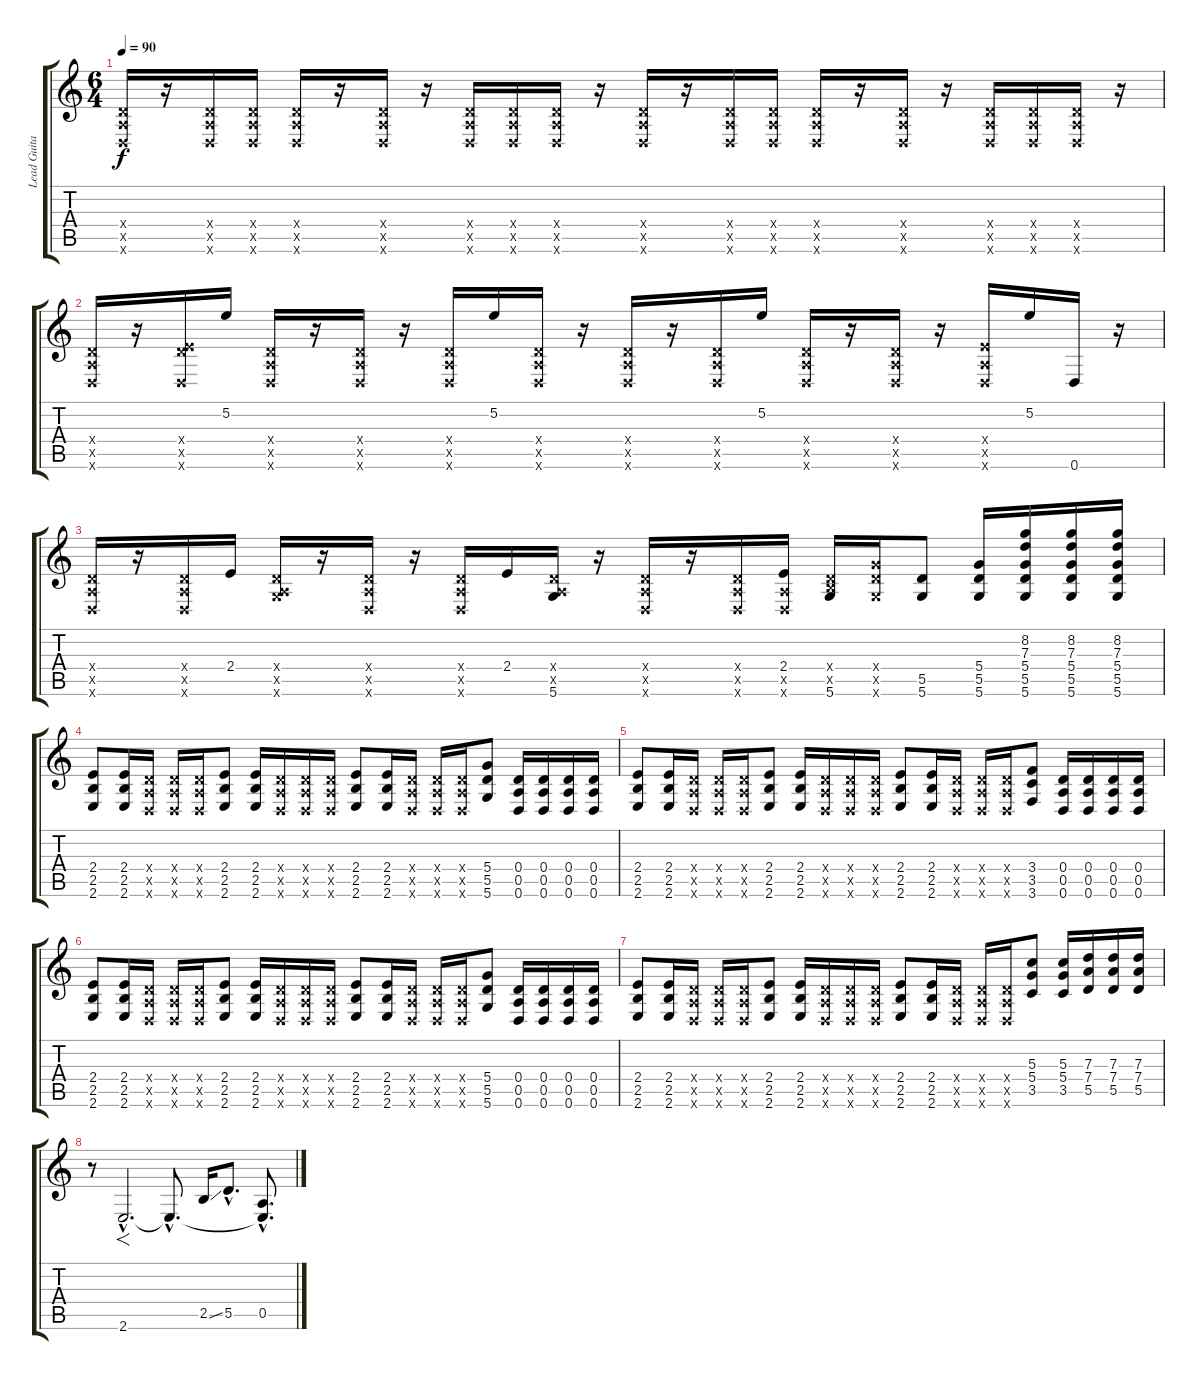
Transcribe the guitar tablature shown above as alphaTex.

\track ("Lead Guitar" "Lead Guita") {instrument distortionguitar}
\staff {score tabs}
\tuning (E4 B3 G3 D3 A2 D2) {hide}
\ts (6 4)
\tempo 90
\clef g2
\ks c
(0.4{x} 0.5{x} 0.6{x}).16{dy f} r.16 (0.4{x} 0.5{x} 0.6{x}).16 (0.4{x} 0.5{x} 0.6{x}).16 (0.4{x} 0.5{x} 0.6{x}).16 r.16 (0.4{x} 0.5{x} 0.6{x}).16 r.16 (0.4{x} 0.5{x} 0.6{x}).16 (0.4{x} 0.5{x} 0.6{x}).16 (0.4{x} 0.5{x} 0.6{x}).16 r.16 (0.4{x} 0.5{x} 0.6{x}).16 r.16 (0.4{x} 0.5{x} 0.6{x}).16 (0.4{x} 0.5{x} 0.6{x}).16 (0.4{x} 0.5{x} 0.6{x}).16 r.16 (0.4{x} 0.5{x} 0.6{x}).16 r.16 (0.4{x} 0.5{x} 0.6{x}).16 (0.4{x} 0.5{x} 0.6{x}).16 (0.4{x} 0.5{x} 0.6{x}).16 r.16 |
(0.4{x} 0.5{x} 0.6{x}).16 r.16 (2.4{x} 5.5{x} 0.6{x}).16 5.2.16 (0.4{x} 0.5{x} 0.6{x}).16 r.16 (0.4{x} 0.5{x} 0.6{x}).16 r.16 (0.4{x} 0.5{x} 0.6{x}).16 5.2.16 (0.4{x} 0.5{x} 0.6{x}).16 r.16 (0.4{x} 0.5{x} 0.6{x}).16 r.16 (0.4{x} 0.5{x} 0.6{x}).16 5.2.16 (0.4{x} 0.5{x} 0.6{x}).16 r.16 (0.4{x} 0.5{x} 0.6{x}).16 r.16 (2.4{x} 0.5{x} 0.6{x}).16 5.2.16 0.6.16 r.16 |
(0.4{x} 0.5{x} 0.6{x}).16 r.16 (0.4{x} 0.5{x} 0.6{x}).16 2.4.16 (0.4{x} 0.5{x} 5.6{x}).16 r.16 (0.4{x} 0.5{x} 0.6{x}).16 r.16 (0.4{x} 0.5{x} 0.6{x}).16 2.4.16 (0.4{x} 0.5{x} 5.6).16 r.16 (0.4{x} 0.5{x} 0.6{x}).16 r.16 (0.4{x} 0.5{x} 0.6{x}).16 (2.4 0.5{x} 0.6{x}).16 (0.4{x} 2.5{x} 5.6).16 (5.4{x} 5.5{x} 5.6{x}).16 (5.5 5.6).8 (5.4 5.5 5.6).16 (8.2 7.3 5.4 5.5 5.6).16 (8.2 7.3 5.4 5.5 5.6).16 (8.2 7.3 5.4 5.5 5.6).16 |
(2.4 2.5 2.6).8 (2.4 2.5 2.6).16 (0.4{x} 0.5{x} 0.6{x}).16 (0.4{x} 0.5{x} 0.6{x}).16 (0.4{x} 0.5{x} 0.6{x}).16 (2.4 2.5 2.6).8 (2.4 2.5 2.6).16 (0.4{x} 0.5{x} 0.6{x}).16 (0.4{x} 0.5{x} 0.6{x}).16 (0.4{x} 0.5{x} 0.6{x}).16 (2.4 2.5 2.6).8 (2.4 2.5 2.6).16 (0.4{x} 0.5{x} 0.6{x}).16 (0.4{x} 0.5{x} 0.6{x}).16 (0.4{x} 0.5{x} 0.6{x}).16 (5.4 5.5 5.6).8 (0.4 0.5 0.6).16 (0.4 0.5 0.6).16 (0.4 0.5 0.6).16 (0.4 0.5 0.6).16 |
(2.4 2.5 2.6).8 (2.4 2.5 2.6).16 (0.4{x} 0.5{x} 0.6{x}).16 (0.4{x} 0.5{x} 0.6{x}).16 (0.4{x} 0.5{x} 0.6{x}).16 (2.4 2.5 2.6).8 (2.4 2.5 2.6).16 (0.4{x} 0.5{x} 0.6{x}).16 (0.4{x} 0.5{x} 0.6{x}).16 (0.4{x} 0.5{x} 0.6{x}).16 (2.4 2.5 2.6).8 (2.4 2.5 2.6).16 (0.4{x} 0.5{x} 0.6{x}).16 (0.4{x} 0.5{x} 0.6{x}).16 (0.4{x} 0.5{x} 0.6{x}).16 (3.4 3.5 3.6).8 (0.4 0.5 0.6).16 (0.4 0.5 0.6).16 (0.4 0.5 0.6).16 (0.4 0.5 0.6).16 |
(2.4 2.5 2.6).8 (2.4 2.5 2.6).16 (0.4{x} 0.5{x} 0.6{x}).16 (0.4{x} 0.5{x} 0.6{x}).16 (0.4{x} 0.5{x} 0.6{x}).16 (2.4 2.5 2.6).8 (2.4 2.5 2.6).16 (0.4{x} 0.5{x} 0.6{x}).16 (0.4{x} 0.5{x} 0.6{x}).16 (0.4{x} 0.5{x} 0.6{x}).16 (2.4 2.5 2.6).8 (2.4 2.5 2.6).16 (0.4{x} 0.5{x} 0.6{x}).16 (0.4{x} 0.5{x} 0.6{x}).16 (0.4{x} 0.5{x} 0.6{x}).16 (5.4 5.5 5.6).8 (0.4 0.5 0.6).16 (0.4 0.5 0.6).16 (0.4 0.5 0.6).16 (0.4 0.5 0.6).16 |
(2.4 2.5 2.6).8 (2.4 2.5 2.6).16 (0.4{x} 0.5{x} 0.6{x}).16 (0.4{x} 0.5{x} 0.6{x}).16 (0.4{x} 0.5{x} 0.6{x}).16 (2.4 2.5 2.6).8 (2.4 2.5 2.6).16 (0.4{x} 0.5{x} 0.6{x}).16 (0.4{x} 0.5{x} 0.6{x}).16 (0.4{x} 0.5{x} 0.6{x}).16 (2.4 2.5 2.6).8 (2.4 2.5 2.6).16 (0.4{x} 0.5{x} 0.6{x}).16 (0.4{x} 0.5{x} 0.6{x}).16 (0.4{x} 0.5{x} 0.6{x}).16 (5.3 5.4 3.5).8 (5.3 5.4 3.5).16 (7.3 7.4 5.5).16 (7.3 7.4 5.5).16 (7.3 7.4 5.5).16 |
r.8 2.6{hac}.2{f d volume 7 balance 5} 2.6{hac t}.8{d} 2.5{ss}.16 5.5{hac}.8{d} (0.5{hac} 2.6{hac t}).8{d}
